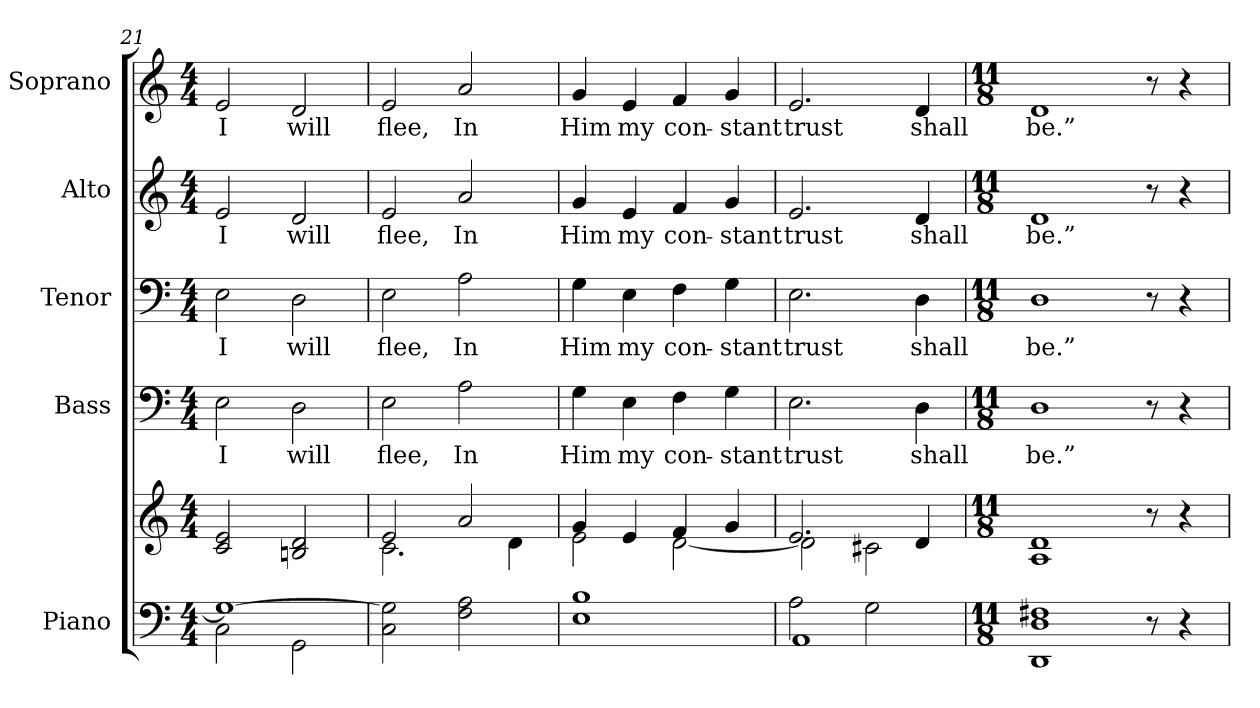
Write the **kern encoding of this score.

**kern	**kern	**kern	**text	**kern	**text	**kern	**text	**kern	**text
*part5	*part5	*part4	*part4	*part3	*part3	*part2	*part2	*part1	*part1
*staff6	*staff5	*staff4	*staff4	*staff3	*staff3	*staff2	*staff2	*staff1	*staff1
*I"Piano	*	*I"Bass	*	*I"Tenor	*	*I"Alto	*	*I"Soprano	*
*I'Pno.	*	*I'B.	*	*I'T.	*	*I'A.	*	*I'S.	*
!!LO:PB:g=z
*clefF4	*clefG2	*clefF4	*	*clefF4	*	*clefG2	*	*clefG2	*
*k[]	*k[]	*k[]	*	*k[]	*	*k[]	*	*k[]	*
*C:	*C:	*C:	*	*C:	*	*C:	*	*C:	*
*M4/4	*M4/4	*M4/4	*	*M4/4	*	*M4/4	*	*M4/4	*
=21	=21	=21	=21	=21	=21	=21	=21	=21	=21
*^	*	*	*	*	*	*	*	*	*
!	!	!	!	!LO:LY:b:color=#000000	!	!	!	!	!	!
!	!	!	!	!	!	!LO:LY:b:color=#000000	!	!	!	!
!	!	!	!	!	!	!	!	!LO:LY:b:color=#000000	!	!
!	!	!	!	!	!	!	!	!	!	!LO:LY:b:color=#000000
1Gi_>	2Ci\	2ci/ 2ei	2Ei\	I	2Ei\	I	2ei/	I	2ei/	I
!	!	!	!	!LO:LY:b:color=#000000	!	!	!	!	!	!
!	!	!	!	!	!	!LO:LY:b:color=#000000	!	!	!	!
!	!	!	!	!	!	!	!	!LO:LY:b:color=#000000	!	!
!	!	!	!	!	!	!	!	!	!	!LO:LY:b:color=#000000
.	2GGi\	2Bni/ 2di	2Di\	will	2Di\	will	2di/	will	2di/	will
*v	*v	*	*	*	*	*	*	*	*	*
=22	=22	=22	=22	=22	=22	=22	=22	=22	=22
*	*^	*	*	*	*	*	*	*	*
*^	*	*	*	*	*	*	*	*	*	*
!	!	!	!	!	!LO:LY:b:color=#000000	!	!	!	!	!	!
*v	*v	*	*	*	*	*	*	*	*	*	*
*^	*	*	*	*	*	*	*	*	*	*
!	!	!	!	!	!	!	!LO:LY:b:color=#000000	!	!	!	!
*v	*v	*	*	*	*	*	*	*	*	*	*
*^	*	*	*	*	*	*	*	*	*	*
!	!	!	!	!	!	!	!	!	!LO:LY:b:color=#000000	!	!
*v	*v	*	*	*	*	*	*	*	*	*	*
*^	*	*	*	*	*	*	*	*	*	*
!	!	!	!	!	!	!	!	!	!	!	!LO:LY:b:color=#000000
*v	*v	*	*	*	*	*	*	*	*	*	*
2Ci\ 2Gi]	2ei/	2.ci\	2Ei\	flee,	2Ei\	flee,	2ei/	flee,	2ei/	flee,
!	!	!	!	!LO:LY:b:color=#000000	!	!	!	!	!	!
!	!	!	!	!	!	!LO:LY:b:color=#000000	!	!	!	!
!	!	!	!	!	!	!	!	!LO:LY:b:color=#000000	!	!
!	!	!	!	!	!	!	!	!	!	!LO:LY:b:color=#000000
2Fi\ 2Ai	2ai/	.	2Ai\	In	2Ai\	In	2ai/	In	2ai/	In
.	.	4di\	.	.	.	.	.	.	.	.
=23	=23	=23	=23	=23	=23	=23	=23	=23	=23	=23
!	!	!	!	!LO:LY:b:color=#000000	!	!	!	!	!	!
!	!	!	!	!	!	!LO:LY:b:color=#000000	!	!	!	!
!	!	!	!	!	!	!	!	!LO:LY:b:color=#000000	!	!
!	!	!	!	!	!	!	!	!	!	!LO:LY:b:color=#000000
1Ei 1Bi	4gi/	2ei\	4Gi\	Him	4Gi\	Him	4gi/	Him	4gi/	Him
!	!	!	!	!LO:LY:b:color=#000000	!	!	!	!	!	!
!	!	!	!	!	!	!LO:LY:b:color=#000000	!	!	!	!
!	!	!	!	!	!	!	!	!LO:LY:b:color=#000000	!	!
!	!	!	!	!	!	!	!	!	!	!LO:LY:b:color=#000000
.	4ei/	.	4Ei\	my	4Ei\	my	4ei/	my	4ei/	my
!	!	!	!	!LO:LY:b:color=#000000	!	!	!	!	!	!
!	!	!	!	!	!	!LO:LY:b:color=#000000	!	!	!	!
!	!	!	!	!	!	!	!	!LO:LY:b:color=#000000	!	!
!	!	!	!	!	!	!	!	!	!	!LO:LY:b:color=#000000
.	4fi/	[<2di\	4Fi\	con-	4Fi\	con-	4fi/	con-	4fi/	con-
!	!	!	!	!LO:LY:b:color=#000000	!	!	!	!	!	!
!	!	!	!	!	!	!LO:LY:b:color=#000000	!	!	!	!
!	!	!	!	!	!	!	!	!LO:LY:b:color=#000000	!	!
!	!	!	!	!	!	!	!	!	!	!LO:LY:b:color=#000000
.	4gi/	.	4Gi\	-stant	4Gi\	-stant	4gi/	-stant	4gi/	-stant
=24	=24	=24	=24	=24	=24	=24	=24	=24	=24	=24
*^	*	*	*	*	*	*	*	*	*	*
!	!	!	!	!	!LO:LY:b:color=#000000	!	!	!	!	!	!
!	!	!	!	!	!	!	!LO:LY:b:color=#000000	!	!	!	!
!	!	!	!	!	!	!	!	!	!LO:LY:b:color=#000000	!	!
!	!	!	!	!	!	!	!	!	!	!	!LO:LY:b:color=#000000
2Ai\	1AAi	2.ei/	2di\]	2.Ei\	trust	2.Ei\	trust	2.ei/	trust	2.ei/	trust
2Gi\	.	.	2c#Xi\	.	.	.	.	.	.	.	.
!	!	!	!	!	!LO:LY:b:color=#000000	!	!	!	!	!	!
!	!	!	!	!	!	!	!LO:LY:b:color=#000000	!	!	!	!
!	!	!	!	!	!	!	!	!	!LO:LY:b:color=#000000	!	!
!	!	!	!	!	!	!	!	!	!	!	!LO:LY:b:color=#000000
.	.	4di/	.	4Di\	shall	4Di\	shall	4di/	shall	4di/	shall
*v	*v	*	*	*	*	*	*	*	*	*	*
*	*v	*v	*	*	*	*	*	*	*	*
!!LO:PB:g=z
=25	=25	=25	=25	=25	=25	=25	=25	=25	=25
*M11/8	*M11/8	*M11/8	*	*M11/8	*	*M11/8	*	*M11/8	*
!	!	!	!LO:LY:b:color=#000000	!	!	!	!	!	!
!	!	!	!	!	!LO:LY:b:color=#000000	!	!	!	!
!	!	!	!	!	!	!	!LO:LY:b:color=#000000	!	!
!	!	!	!	!	!	!	!	!	!LO:LY:b:color=#000000
1DDi 1Di 1F#Xi	1Ai 1di	1Di	be.”	1Di	be.”	1di	be.”	1di	be.”
8r	8r	8r	.	8r	.	8r	.	8r	.
4r	4r	4r	.	4r	.	4r	.	4r	.
=	=	=	=	=	=	=	=	=	=
*-	*-	*-	*-	*-	*-	*-	*-	*-	*-
